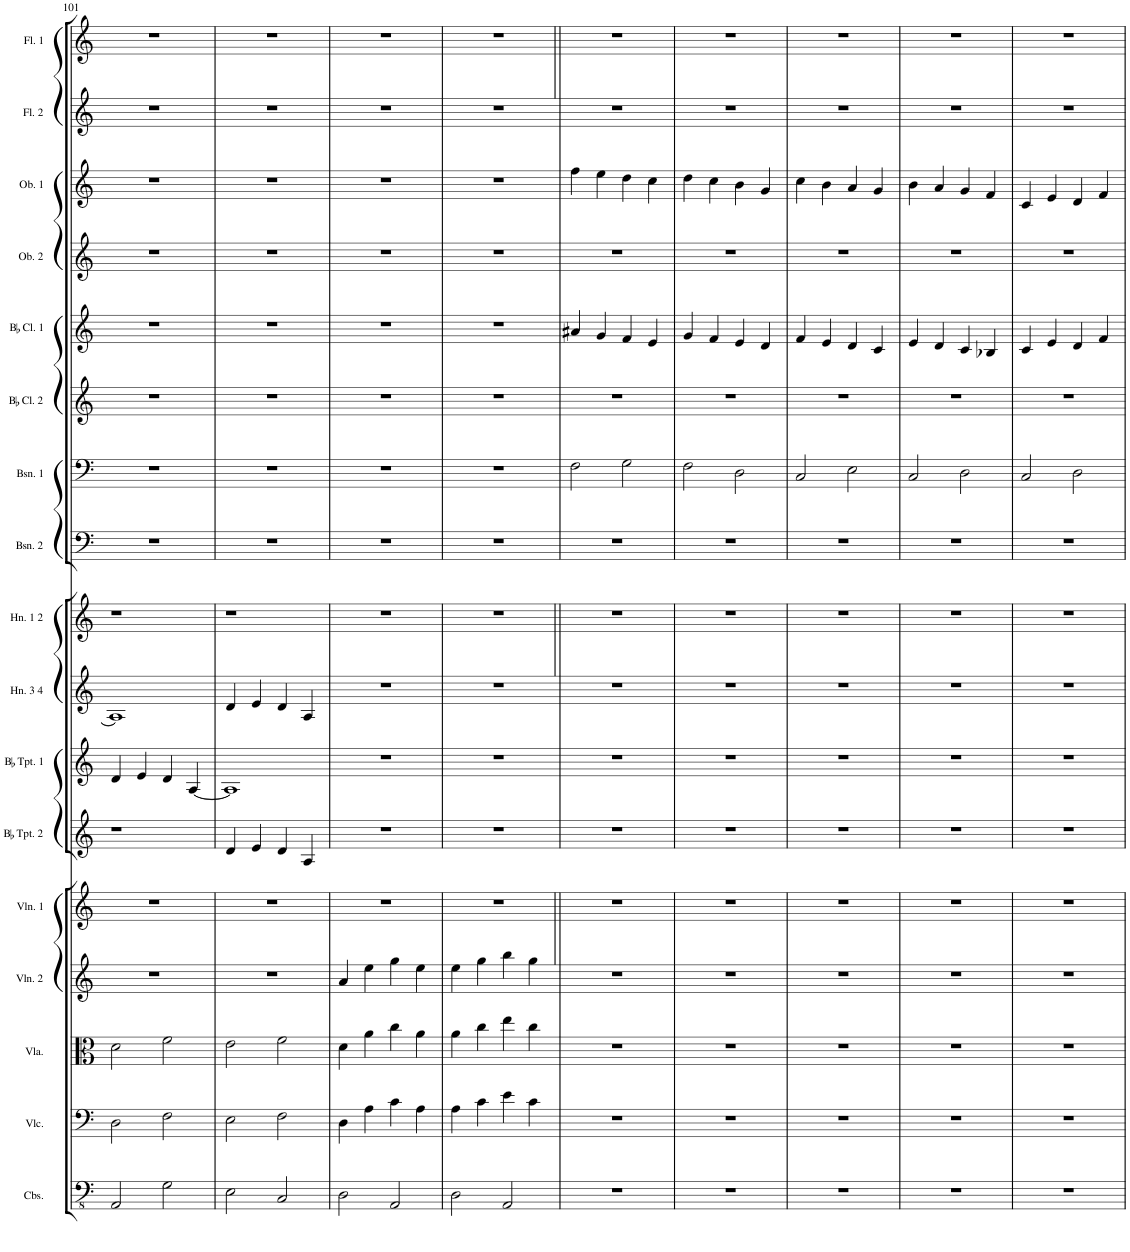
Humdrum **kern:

**kern	**kern	**kern	**kern	**kern	**kern	**kern	**kern	**kern	**kern	**kern	**kern	**kern	**kern	**kern	**kern	**kern
*part17	*part16	*part15	*part14	*part13	*part12	*part11	*part10	*part9	*part8	*part7	*part6	*part5	*part4	*part3	*part2	*part1
*staff17	*staff16	*staff15	*staff14	*staff13	*staff12	*staff11	*staff10	*staff9	*staff8	*staff7	*staff6	*staff5	*staff4	*staff3	*staff2	*staff1
*I"Contrabass	*I"Violoncello	*I"Viola	*I"Violin 2	*I"Violin 1	*I"BaccidentalFlat Trumpet 2	*I"BaccidentalFlat Trumpet 1	*I"Horn 3 4	*I"Horn 1 2	*I"Bassoon 2	*I"Bassoon 1	*I"BaccidentalFlat Clarinet 2	*I"BaccidentalFlat Clarinet 1	*I"Oboe 2	*I"Oboe 1	*I"Flute 2	*I"Flute 1
*I'Cbs.	*I'Vlc.	*I'Vla.	*I'Vln. 2	*I'Vln. 1	*I'BaccidentalFlat Tpt. 2	*I'BaccidentalFlat Tpt. 1	*I'Hn. 3 4	*I'Hn. 1 2	*I'Bsn. 2	*I'Bsn. 1	*I'BaccidentalFlat Cl. 2	*I'BaccidentalFlat Cl. 1	*I'Ob. 2	*I'Ob. 1	*I'Fl. 2	*I'Fl. 1
!!LO:PB:g=z
*clefFv4	*clefF4	*clefC3	*clefG2	*clefG2	*clefG2	*clefG2	*clefG2	*clefG2	*clefF4	*clefF4	*clefG2	*clefG2	*clefG2	*clefG2	*clefG2	*clefG2
*	*	*	*	*	*ITrd1c2	*	*	*ITrd4c7	*	*	*ITrd1c2	*ITrd1c2	*	*	*	*
*k[]	*k[]	*k[]	*k[]	*k[]	*k[]	*k[]	*k[]	*k[]	*k[]	*k[]	*k[]	*k[]	*k[]	*k[]	*k[]	*k[]
*M4/4	*M4/4	*M4/4	*M4/4	*M4/4	*M4/4	*M4/4	*M4/4	*M4/4	*M4/4	*M4/4	*M4/4	*M4/4	*M4/4	*M4/4	*M4/4	*M4/4
=101	=101	=101	=101	=101	=101	=101	=101	=101	=101	=101	=101	=101	=101	=101	=101	=101
2AAA/	2D\	2d\	1r	1r	1r	4d/	1A]	1r	1r	1r	1r	1r	1r	1r	1r	1r
.	.	.	.	.	.	4e/	.	.	.	.	.	.	.	.	.	.
2GG\	2F\	2f\	.	.	.	4d/	.	.	.	.	.	.	.	.	.	.
.	.	.	.	.	.	[4A/	.	.	.	.	.	.	.	.	.	.
=102	=102	=102	=102	=102	=102	=102	=102	=102	=102	=102	=102	=102	=102	=102	=102	=102
2EE\	2E\	2e\	1r	1r	4d/	1A]	4d/	1r	1r	1r	1r	1r	1r	1r	1r	1r
.	.	.	.	.	4e/	.	4e/	.	.	.	.	.	.	.	.	.
2CC/	2F\	2f\	.	.	4d/	.	4d/	.	.	.	.	.	.	.	.	.
.	.	.	.	.	4A/	.	4A/	.	.	.	.	.	.	.	.	.
=103	=103	=103	=103	=103	=103	=103	=103	=103	=103	=103	=103	=103	=103	=103	=103	=103
2DD\	4D\	4d\	4a/	1r	1r	1r	1r	1r	1r	1r	1r	1r	1r	1r	1r	1r
.	4A\	4a\	4ee\	.	.	.	.	.	.	.	.	.	.	.	.	.
2AAA/	4c\	4cc\	4gg\	.	.	.	.	.	.	.	.	.	.	.	.	.
.	4A\	4a\	4ee\	.	.	.	.	.	.	.	.	.	.	.	.	.
=104	=104	=104	=104	=104	=104	=104	=104	=104	=104	=104	=104	=104	=104	=104	=104	=104
2DD\	4A\	4a\	4ee\	1r	1r	1r	1r	1r	1r	1r	1r	1r	1r	1r	1r	1r
.	4c\	4cc\	4gg\	.	.	.	.	.	.	.	.	.	.	.	.	.
2AAA/	4e\	4ee\	4bb\	.	.	.	.	.	.	.	.	.	.	.	.	.
.	4c\	4cc\	4gg\	.	.	.	.	.	.	.	.	.	.	.	.	.
=105||	=105||	=105||	=105||	=105||	=105||	=105||	=105||	=105||	=105||	=105||	=105||	=105||	=105||	=105||	=105||	=105||
1r	1r	1r	1r	1r	1r	1r	1r	1r	1r	2F\	1r	4a#X/	1r	4ff\	1r	1r
.	.	.	.	.	.	.	.	.	.	.	.	4g/	.	4ee\	.	.
.	.	.	.	.	.	.	.	.	.	2G\	.	4f/	.	4dd\	.	.
.	.	.	.	.	.	.	.	.	.	.	.	4e/	.	4cc\	.	.
=106	=106	=106	=106	=106	=106	=106	=106	=106	=106	=106	=106	=106	=106	=106	=106	=106
1r	1r	1r	1r	1r	1r	1r	1r	1r	1r	2F\	1r	4g/	1r	4dd\	1r	1r
.	.	.	.	.	.	.	.	.	.	.	.	4f/	.	4cc\	.	.
.	.	.	.	.	.	.	.	.	.	2D\	.	4e/	.	4b\	.	.
.	.	.	.	.	.	.	.	.	.	.	.	4d/	.	4g/	.	.
=107	=107	=107	=107	=107	=107	=107	=107	=107	=107	=107	=107	=107	=107	=107	=107	=107
1r	1r	1r	1r	1r	1r	1r	1r	1r	1r	2C/	1r	4f/	1r	4cc\	1r	1r
.	.	.	.	.	.	.	.	.	.	.	.	4e/	.	4b\	.	.
.	.	.	.	.	.	.	.	.	.	2E\	.	4d/	.	4a/	.	.
.	.	.	.	.	.	.	.	.	.	.	.	4c/	.	4g/	.	.
=108	=108	=108	=108	=108	=108	=108	=108	=108	=108	=108	=108	=108	=108	=108	=108	=108
1r	1r	1r	1r	1r	1r	1r	1r	1r	1r	2C/	1r	4e/	1r	4b\	1r	1r
.	.	.	.	.	.	.	.	.	.	.	.	4d/	.	4a/	.	.
.	.	.	.	.	.	.	.	.	.	2D\	.	4c/	.	4g/	.	.
.	.	.	.	.	.	.	.	.	.	.	.	4B-X/	.	4f/	.	.
=109	=109	=109	=109	=109	=109	=109	=109	=109	=109	=109	=109	=109	=109	=109	=109	=109
1r	1r	1r	1r	1r	1r	1r	1r	1r	1r	2C/	1r	4c/	1r	4c/	1r	1r
.	.	.	.	.	.	.	.	.	.	.	.	4e/	.	4e/	.	.
.	.	.	.	.	.	.	.	.	.	2D\	.	4d/	.	4d/	.	.
.	.	.	.	.	.	.	.	.	.	.	.	4f/	.	4f/	.	.
=	=	=	=	=	=	=	=	=	=	=	=	=	=	=	=	=
*-	*-	*-	*-	*-	*-	*-	*-	*-	*-	*-	*-	*-	*-	*-	*-	*-
